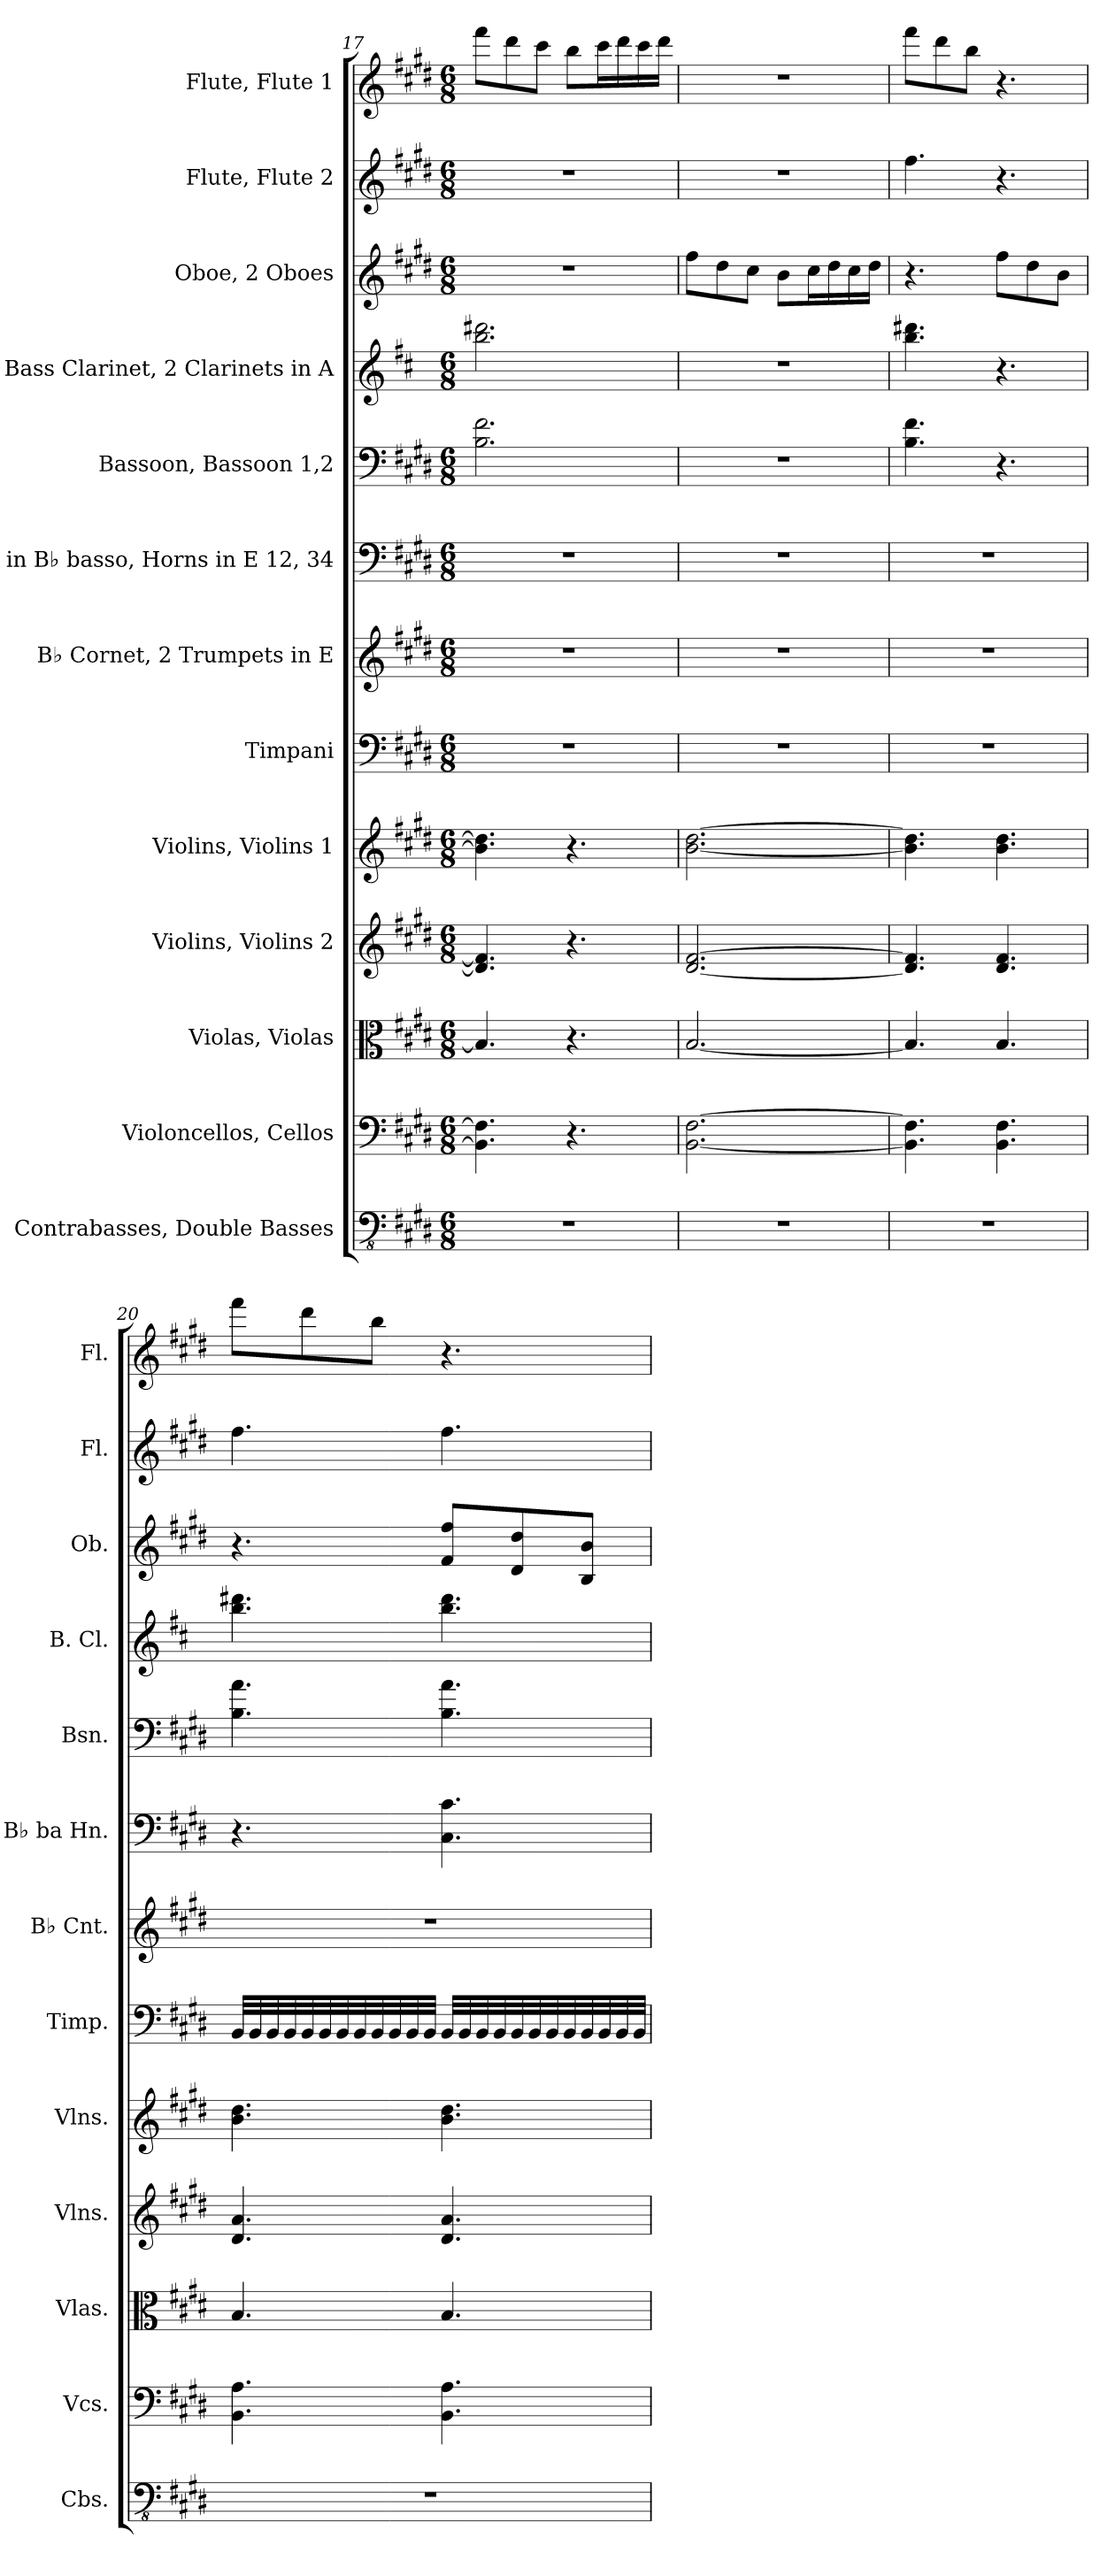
**kern	**kern	**kern	**kern	**kern	**kern	**kern	**kern	**kern	**kern	**kern	**kern	**kern
*part13	*part12	*part11	*part10	*part9	*part8	*part7	*part6	*part5	*part4	*part3	*part2	*part1
*staff13	*staff12	*staff11	*staff10	*staff9	*staff8	*staff7	*staff6	*staff5	*staff4	*staff3	*staff2	*staff1
*I"Contrabasses, Double Basses	*I"Violoncellos, Cellos	*I"Violas, Violas	*I"Violins, Violins 2	*I"Violins, Violins 1	*I"Timpani	*I"B♭ Cornet, 2 Trumpets in E	*I"Horn in B♭ basso, Horns in E 12, 34	*I"Bassoon, Bassoon 1,2	*I"Bass Clarinet, 2 Clarinets in A	*I"Oboe, 2 Oboes	*I"Flute, Flute 2	*I"Flute, Flute 1
*I'Cbs.	*I'Vcs.	*I'Vlas.	*I'Vlns.	*I'Vlns.	*I'Timp.	*I'B♭ Cnt.	*I'B♭ ba Hn.	*I'Bsn.	*I'B. Cl.	*I'Ob.	*I'Fl.	*I'Fl.
!!LO:PB:g=z
*clefFv4	*clefF4	*clefC3	*clefG2	*clefG2	*clefF4	*clefG2	*clefF4	*clefF4	*clefG2	*clefG2	*clefG2	*clefG2
*	*	*	*	*	*	*ITrd1c2	*ITrd1c2	*	*ITrd8c14	*	*	*
*k[f#c#g#d#]	*k[f#c#g#d#]	*k[f#c#g#d#]	*k[f#c#g#d#]	*k[f#c#g#d#]	*k[f#c#g#d#]	*k[f#c#]	*k[f#c#]	*k[f#c#g#d#]	*k[f#c#]	*k[f#c#g#d#]	*k[f#c#g#d#]	*k[f#c#g#d#]
*M6/8	*M6/8	*M6/8	*M6/8	*M6/8	*M6/8	*M6/8	*M6/8	*M6/8	*M6/8	*M6/8	*M6/8	*M6/8
=17	=17	=17	=17	=17	=17	=17	=17	=17	=17	=17	=17	=17
2.r	4.BB\] 4.F#\]	4.B/]	4.d#/] 4.f#/]	4.b\] 4.dd#\]	2.r	2.r	2.r	2.B\ 2.f#\	2.b\ 2.dd#X\	2.r	2.r	8fff#\L
.	.	.	.	.	.	.	.	.	.	.	.	8ddd#\
.	.	.	.	.	.	.	.	.	.	.	.	8ccc#\J
.	4.r	4.r	4.r	4.r	.	.	.	.	.	.	.	8bb\L
.	.	.	.	.	.	.	.	.	.	.	.	16ccc#\L
.	.	.	.	.	.	.	.	.	.	.	.	16ddd#\
.	.	.	.	.	.	.	.	.	.	.	.	16ccc#\
.	.	.	.	.	.	.	.	.	.	.	.	16ddd#\JJ
=18	=18	=18	=18	=18	=18	=18	=18	=18	=18	=18	=18	=18
2.r	[2.BB\ [2.F#\	[2.B/	[2.d#/ [2.f#/	[2.b\ [2.dd#\	2.r	2.r	2.r	2.r	2.r	8ff#\L	2.r	2.r
.	.	.	.	.	.	.	.	.	.	8dd#\	.	.
.	.	.	.	.	.	.	.	.	.	8cc#\J	.	.
.	.	.	.	.	.	.	.	.	.	8b\L	.	.
.	.	.	.	.	.	.	.	.	.	16cc#\L	.	.
.	.	.	.	.	.	.	.	.	.	16dd#\	.	.
.	.	.	.	.	.	.	.	.	.	16cc#\	.	.
.	.	.	.	.	.	.	.	.	.	16dd#\JJ	.	.
=19	=19	=19	=19	=19	=19	=19	=19	=19	=19	=19	=19	=19
2.r	4.BB\] 4.F#\]	4.B/]	4.d#/] 4.f#/]	4.b\] 4.dd#\]	2.r	2.r	2.r	4.B\ 4.f#\	4.b\ 4.dd#X\	4.r	4.ff#\	8fff#\L
.	.	.	.	.	.	.	.	.	.	.	.	8ddd#\
.	.	.	.	.	.	.	.	.	.	.	.	8bb\J
.	4.BB\ 4.F#\	4.B/	4.d#/ 4.f#/	4.b\ 4.dd#\	.	.	.	4.r	4.r	8ff#\L	4.r	4.r
.	.	.	.	.	.	.	.	.	.	8dd#\	.	.
.	.	.	.	.	.	.	.	.	.	8b\J	.	.
!!LO:PB:g=z
=20	=20	=20	=20	=20	=20	=20	=20	=20	=20	=20	=20	=20
2.r	4.BB\ 4.A\	4.B/	4.d#/ 4.a/	4.b\ 4.dd#\	32BB/LLL	2.r	4.r	4.B\ 4.a\	4.b\ 4.dd#X\	4.r	4.ff#\	8fff#\L
.	.	.	.	.	32BB/	.	.	.	.	.	.	.
.	.	.	.	.	32BB/	.	.	.	.	.	.	.
.	.	.	.	.	32BB/	.	.	.	.	.	.	.
.	.	.	.	.	32BB/	.	.	.	.	.	.	8ddd#\
.	.	.	.	.	32BB/	.	.	.	.	.	.	.
.	.	.	.	.	32BB/	.	.	.	.	.	.	.
.	.	.	.	.	32BB/	.	.	.	.	.	.	.
.	.	.	.	.	32BB/	.	.	.	.	.	.	8bb\J
.	.	.	.	.	32BB/	.	.	.	.	.	.	.
.	.	.	.	.	32BB/	.	.	.	.	.	.	.
.	.	.	.	.	32BB/JJJ	.	.	.	.	.	.	.
.	4.BB\ 4.A\	4.B/	4.d#/ 4.a/	4.b\ 4.dd#\	32BB/LLL	.	4.BB\ 4.B\	4.B\ 4.a\	4.b\ 4.dd#\	8f#/ 8ff#/L	4.ff#\	4.r
.	.	.	.	.	32BB/	.	.	.	.	.	.	.
.	.	.	.	.	32BB/	.	.	.	.	.	.	.
.	.	.	.	.	32BB/	.	.	.	.	.	.	.
.	.	.	.	.	32BB/	.	.	.	.	8d#/ 8dd#/	.	.
.	.	.	.	.	32BB/	.	.	.	.	.	.	.
.	.	.	.	.	32BB/	.	.	.	.	.	.	.
.	.	.	.	.	32BB/	.	.	.	.	.	.	.
.	.	.	.	.	32BB/	.	.	.	.	8B/ 8b/J	.	.
.	.	.	.	.	32BB/	.	.	.	.	.	.	.
.	.	.	.	.	32BB/	.	.	.	.	.	.	.
.	.	.	.	.	32BB/JJJ	.	.	.	.	.	.	.
=	=	=	=	=	=	=	=	=	=	=	=	=
*-	*-	*-	*-	*-	*-	*-	*-	*-	*-	*-	*-	*-
